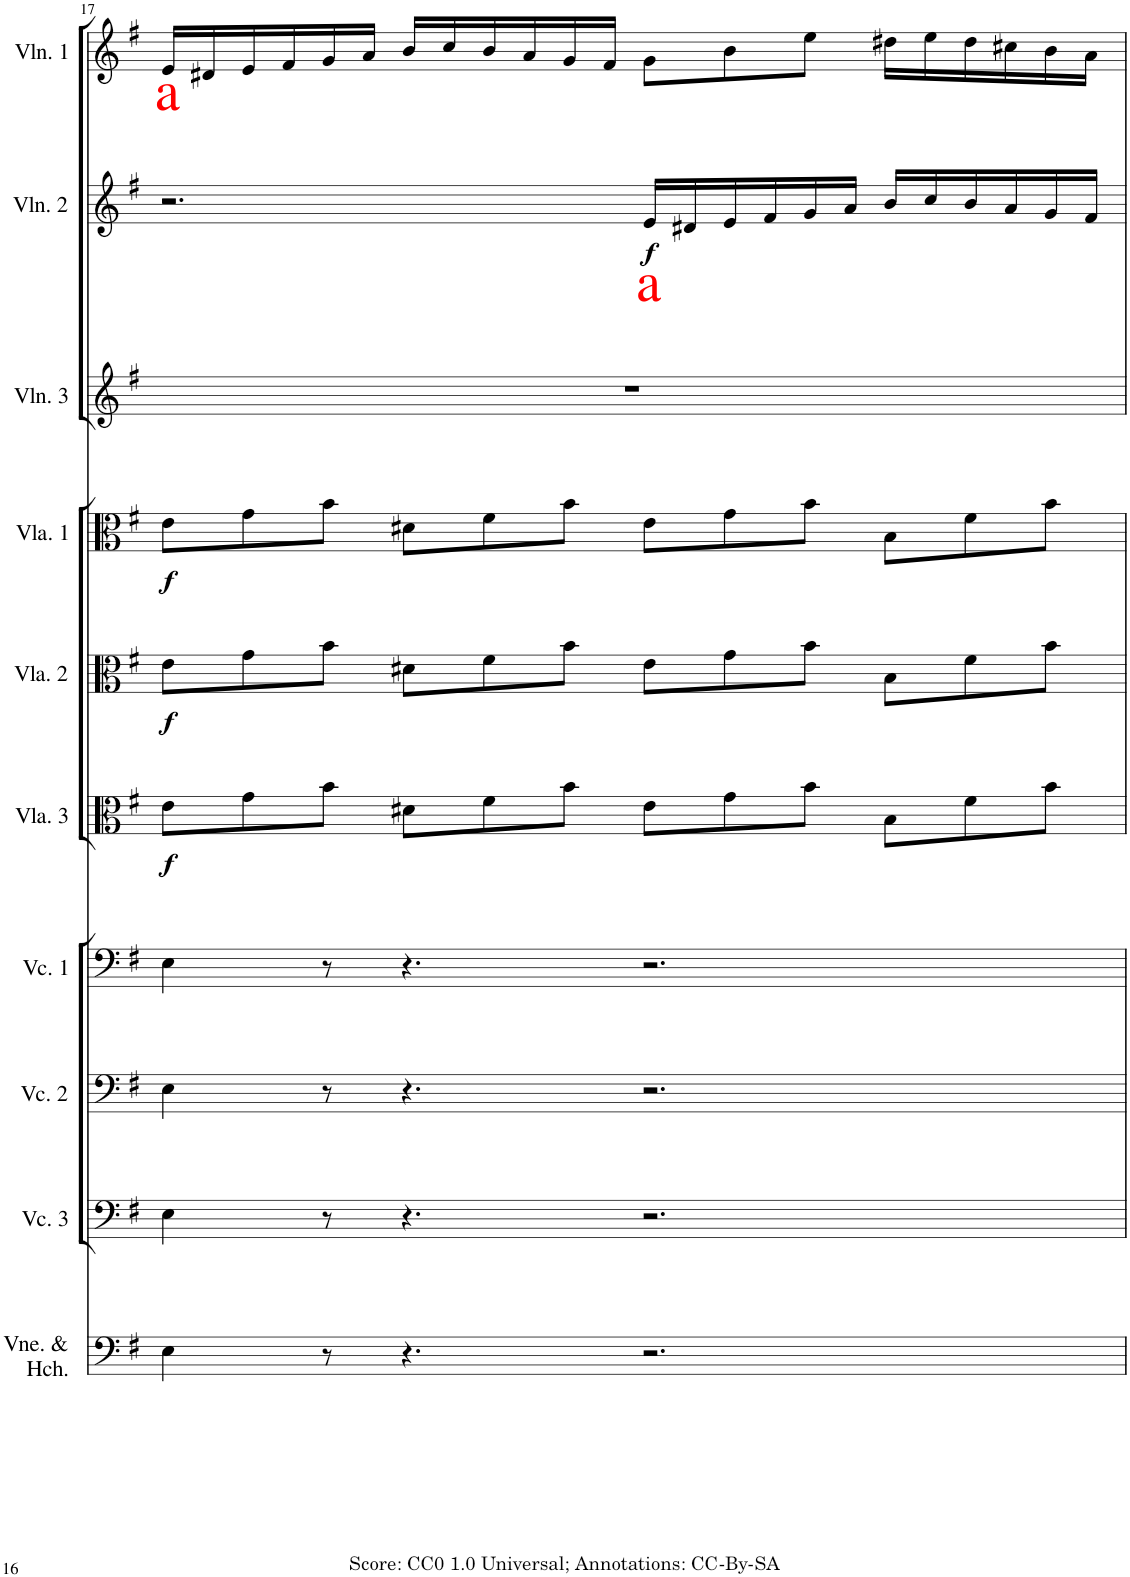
**kern	**kern	**kern	**kern	**kern	**dynam	**kern	**dynam	**kern	**dynam	**kern	**kern	**text	**dynam	**kern	**text
*part10	*part9	*part8	*part7	*part6	*part6	*part5	*part5	*part4	*part4	*part3	*part2	*part2	*part2	*part1	*part1
*staff10	*staff9	*staff8	*staff7	*staff6	*staff6	*staff5	*staff5	*staff4	*staff4	*staff3	*staff2	*staff2	*staff2	*staff1	*staff1
*I"Violone &amp; Harpsichord	*I"Violoncello 3	*I"Violoncello 2	*I"Violoncello 1	*I"Viola 3	*	*I"Viola 2	*	*I"Viola 1	*	*I"Violin 3	*I"Violin 2	*	*	*I"Violin 1	*
*I'Vne. &amp; Hch.	*I'Vc. 3	*I'Vc. 2	*I'Vc. 1	*I'Vla. 3	*	*I'Vla. 2	*	*I'Vla. 1	*	*I'Vln. 3	*I'Vln. 2	*	*	*I'Vln. 1	*
!!LO:PB:g=z
*clefF4	*clefF4	*clefF4	*clefF4	*clefC3	*	*clefC3	*	*clefC3	*	*clefG2	*clefG2	*	*	*clefG2	*
*k[f#]	*k[f#]	*k[f#]	*k[f#]	*k[f#]	*	*k[f#]	*	*k[f#]	*	*k[f#]	*k[f#]	*	*	*k[f#]	*
*M12/8	*M12/8	*M12/8	*M12/8	*M12/8	*	*M12/8	*	*M12/8	*	*M12/8	*M12/8	*	*	*M12/8	*
=17	=17	=17	=17	=17	=17	=17	=17	=17	=17	=17	=17	=17	=17	=17	=17
!	!	!	!	!	!LO:DY:b	!	!LO:DY:b	!	!LO:DY:b	!	!	!	!	!	!LO:LY:b:color=#FF0000
4E\	4E\	4E\	4E\	8e\L	f	8e\L	f	8e\L	f	1.r	2.r	.	.	16e/LL	a
.	.	.	.	.	.	.	.	.	.	.	.	.	.	16d#X/	.
.	.	.	.	8g\	.	8g\	.	8g\	.	.	.	.	.	16e/	.
.	.	.	.	.	.	.	.	.	.	.	.	.	.	16f#/	.
8r	8r	8r	8r	8b\J	.	8b\J	.	8b\J	.	.	.	.	.	16g/	.
.	.	.	.	.	.	.	.	.	.	.	.	.	.	16a/JJ	.
4.r	4.r	4.r	4.r	8d#X\L	.	8d#X\L	.	8d#X\L	.	.	.	.	.	16b/LL	.
.	.	.	.	.	.	.	.	.	.	.	.	.	.	16cc/	.
.	.	.	.	8f#\	.	8f#\	.	8f#\	.	.	.	.	.	16b/	.
.	.	.	.	.	.	.	.	.	.	.	.	.	.	16a/	.
.	.	.	.	8b\J	.	8b\J	.	8b\J	.	.	.	.	.	16g/	.
.	.	.	.	.	.	.	.	.	.	.	.	.	.	16f#/JJ	.
!	!	!	!	!	!	!	!	!	!	!	!	!LO:LY:b:color=#FF0000	!LO:DY:b	!	!
2.r	2.r	2.r	2.r	8e\L	.	8e\L	.	8e\L	.	.	16e/LL	a	f	8g\L	.
.	.	.	.	.	.	.	.	.	.	.	16d#X/	.	.	.	.
.	.	.	.	8g\	.	8g\	.	8g\	.	.	16e/	.	.	8b\	.
.	.	.	.	.	.	.	.	.	.	.	16f#/	.	.	.	.
.	.	.	.	8b\J	.	8b\J	.	8b\J	.	.	16g/	.	.	8ee\J	.
.	.	.	.	.	.	.	.	.	.	.	16a/JJ	.	.	.	.
.	.	.	.	8B\L	.	8B\L	.	8B\L	.	.	16b/LL	.	.	16dd#X\LL	.
.	.	.	.	.	.	.	.	.	.	.	16cc/	.	.	16ee\	.
.	.	.	.	8f#\	.	8f#\	.	8f#\	.	.	16b/	.	.	16dd#\	.
.	.	.	.	.	.	.	.	.	.	.	16a/	.	.	16cc#X\	.
.	.	.	.	8b\J	.	8b\J	.	8b\J	.	.	16g/	.	.	16b\	.
.	.	.	.	.	.	.	.	.	.	.	16f#/JJ	.	.	16a\JJ	.
=	=	=	=	=	=	=	=	=	=	=	=	=	=	=	=
*-	*-	*-	*-	*-	*-	*-	*-	*-	*-	*-	*-	*-	*-	*-	*-
